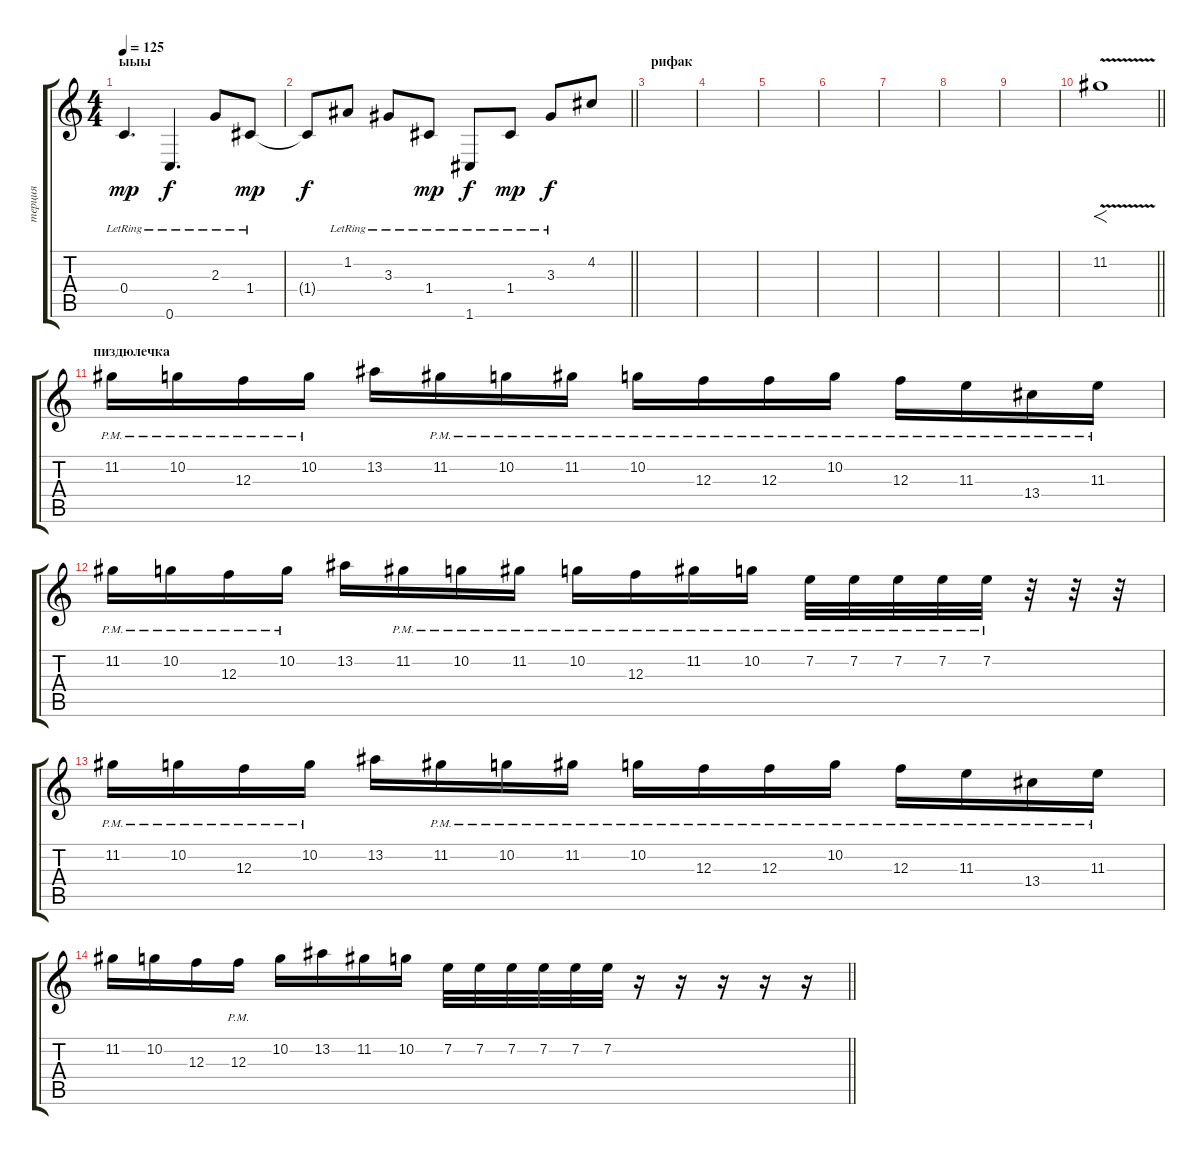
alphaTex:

\track ("терция" "терция") {instrument distortionguitar}
\staff {score tabs}
\tuning (D4 A3 F3 C3 G2 C2) {hide}
\ts (4 4)
\section ("" "ыыы")
\tempo 125
\clef g2
\ks c
0.4{lr}.4{d dy mp instrument acousticgrandpiano} 0.6{lr}.4{d dy f} 2.3{lr}.8 1.4{lr}.8{dy mp} |
\barLineRight lightlight
1.4{t}.8{dy f} 1.2{lr}.8 3.3{lr}.8 1.4{lr}.8{dy mp} 1.6{lr}.8{dy f} 1.4{lr}.8{dy mp} 3.3{lr}.8{dy f} 4.2.8 |
\section ("" "рифак")
|
|
|
|
|
|
|
\barLineRight lightlight
11.2{v}.1{f} |
\section ("" "пиздюлечка")
11.2{pm}.16{balance 0} 10.2{pm}.16 12.3{pm}.16 10.2{pm}.16 13.2.16 11.2{pm}.16 10.2{pm}.16 11.2{pm}.16 10.2{pm}.16 12.3{pm}.16 12.3{pm}.16 10.2{pm}.16 12.3{pm}.16 11.3{pm}.16 13.4{pm}.16 11.3{pm}.16 |
11.2{pm}.16 10.2{pm}.16 12.3{pm}.16 10.2{pm}.16 13.2.16 11.2{pm}.16 10.2{pm}.16 11.2{pm}.16 10.2{pm}.16 12.3{pm}.16 11.2{pm}.16 10.2{pm}.16 7.2{pm}.32 7.2{pm}.32 7.2{pm}.32 7.2{pm}.32 7.2{pm}.32 r.32 r.32 r.32 |
11.2{pm}.16 10.2{pm}.16 12.3{pm}.16 10.2{pm}.16 13.2.16 11.2{pm}.16 10.2{pm}.16 11.2{pm}.16 10.2{pm}.16 12.3{pm}.16 12.3{pm}.16 10.2{pm}.16 12.3{pm}.16 11.3{pm}.16 13.4{pm}.16 11.3{pm}.16 |
\barLineRight lightlight
11.2.16 10.2.16 12.3.16 12.3{pm}.16 10.2.16 13.2.16 11.2.16 10.2.16 7.2.32 7.2.32 7.2.32 7.2.32 7.2.32 7.2.32 r.16 r.16 r.16 r.16 r.16
